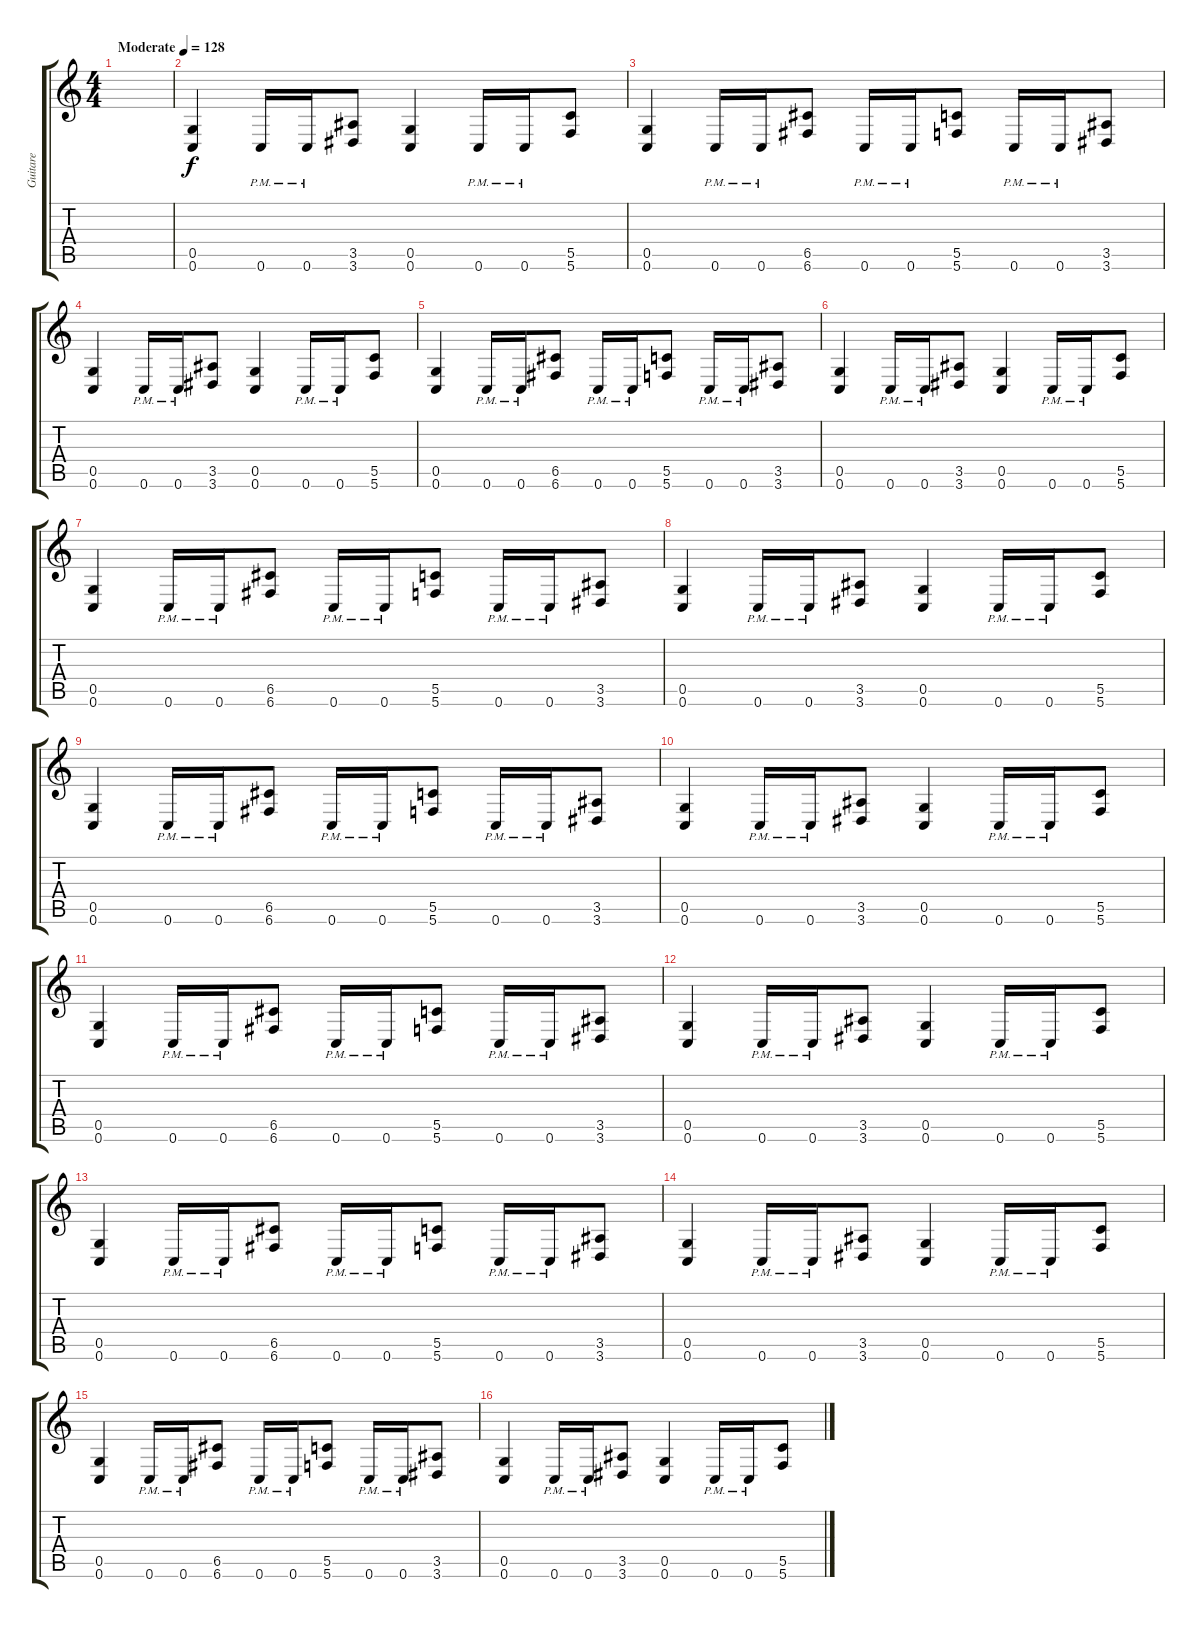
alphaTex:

\track ("Guitare" "Guitare") {instrument distortionguitar}
\staff {score tabs}
\tuning (D4 A3 F3 C3 G2 C2) {hide}
\ts (4 4)
\tempo (128 "Moderate")
\clef g2
\ks c
|
(0.5 0.6).4 0.6{pm}.16 0.6{pm}.16 (3.5 3.6).8 (0.5 0.6).4 0.6{pm}.16 0.6{pm}.16 (5.5 5.6).8 |
(0.5 0.6).4 0.6{pm}.16 0.6{pm}.16 (6.5 6.6).8 0.6{pm}.16 0.6{pm}.16 (5.5 5.6).8 0.6{pm}.16 0.6{pm}.16 (3.5 3.6).8 |
(0.5 0.6).4 0.6{pm}.16 0.6{pm}.16 (3.5 3.6).8 (0.5 0.6).4 0.6{pm}.16 0.6{pm}.16 (5.5 5.6).8 |
(0.5 0.6).4 0.6{pm}.16 0.6{pm}.16 (6.5 6.6).8 0.6{pm}.16 0.6{pm}.16 (5.5 5.6).8 0.6{pm}.16 0.6{pm}.16 (3.5 3.6).8 |
(0.5 0.6).4 0.6{pm}.16 0.6{pm}.16 (3.5 3.6).8 (0.5 0.6).4 0.6{pm}.16 0.6{pm}.16 (5.5 5.6).8 |
(0.5 0.6).4 0.6{pm}.16 0.6{pm}.16 (6.5 6.6).8 0.6{pm}.16 0.6{pm}.16 (5.5 5.6).8 0.6{pm}.16 0.6{pm}.16 (3.5 3.6).8 |
(0.5 0.6).4 0.6{pm}.16 0.6{pm}.16 (3.5 3.6).8 (0.5 0.6).4 0.6{pm}.16 0.6{pm}.16 (5.5 5.6).8 |
(0.5 0.6).4 0.6{pm}.16 0.6{pm}.16 (6.5 6.6).8 0.6{pm}.16 0.6{pm}.16 (5.5 5.6).8 0.6{pm}.16 0.6{pm}.16 (3.5 3.6).8 |
(0.5 0.6).4 0.6{pm}.16 0.6{pm}.16 (3.5 3.6).8 (0.5 0.6).4 0.6{pm}.16 0.6{pm}.16 (5.5 5.6).8 |
(0.5 0.6).4 0.6{pm}.16 0.6{pm}.16 (6.5 6.6).8 0.6{pm}.16 0.6{pm}.16 (5.5 5.6).8 0.6{pm}.16 0.6{pm}.16 (3.5 3.6).8 |
(0.5 0.6).4 0.6{pm}.16 0.6{pm}.16 (3.5 3.6).8 (0.5 0.6).4 0.6{pm}.16 0.6{pm}.16 (5.5 5.6).8 |
(0.5 0.6).4 0.6{pm}.16 0.6{pm}.16 (6.5 6.6).8 0.6{pm}.16 0.6{pm}.16 (5.5 5.6).8 0.6{pm}.16 0.6{pm}.16 (3.5 3.6).8 |
(0.5 0.6).4 0.6{pm}.16 0.6{pm}.16 (3.5 3.6).8 (0.5 0.6).4 0.6{pm}.16 0.6{pm}.16 (5.5 5.6).8 |
(0.5 0.6).4 0.6{pm}.16 0.6{pm}.16 (6.5 6.6).8 0.6{pm}.16 0.6{pm}.16 (5.5 5.6).8 0.6{pm}.16 0.6{pm}.16 (3.5 3.6).8 |
(0.5 0.6).4 0.6{pm}.16 0.6{pm}.16 (3.5 3.6).8 (0.5 0.6).4 0.6{pm}.16 0.6{pm}.16 (5.5 5.6).8
